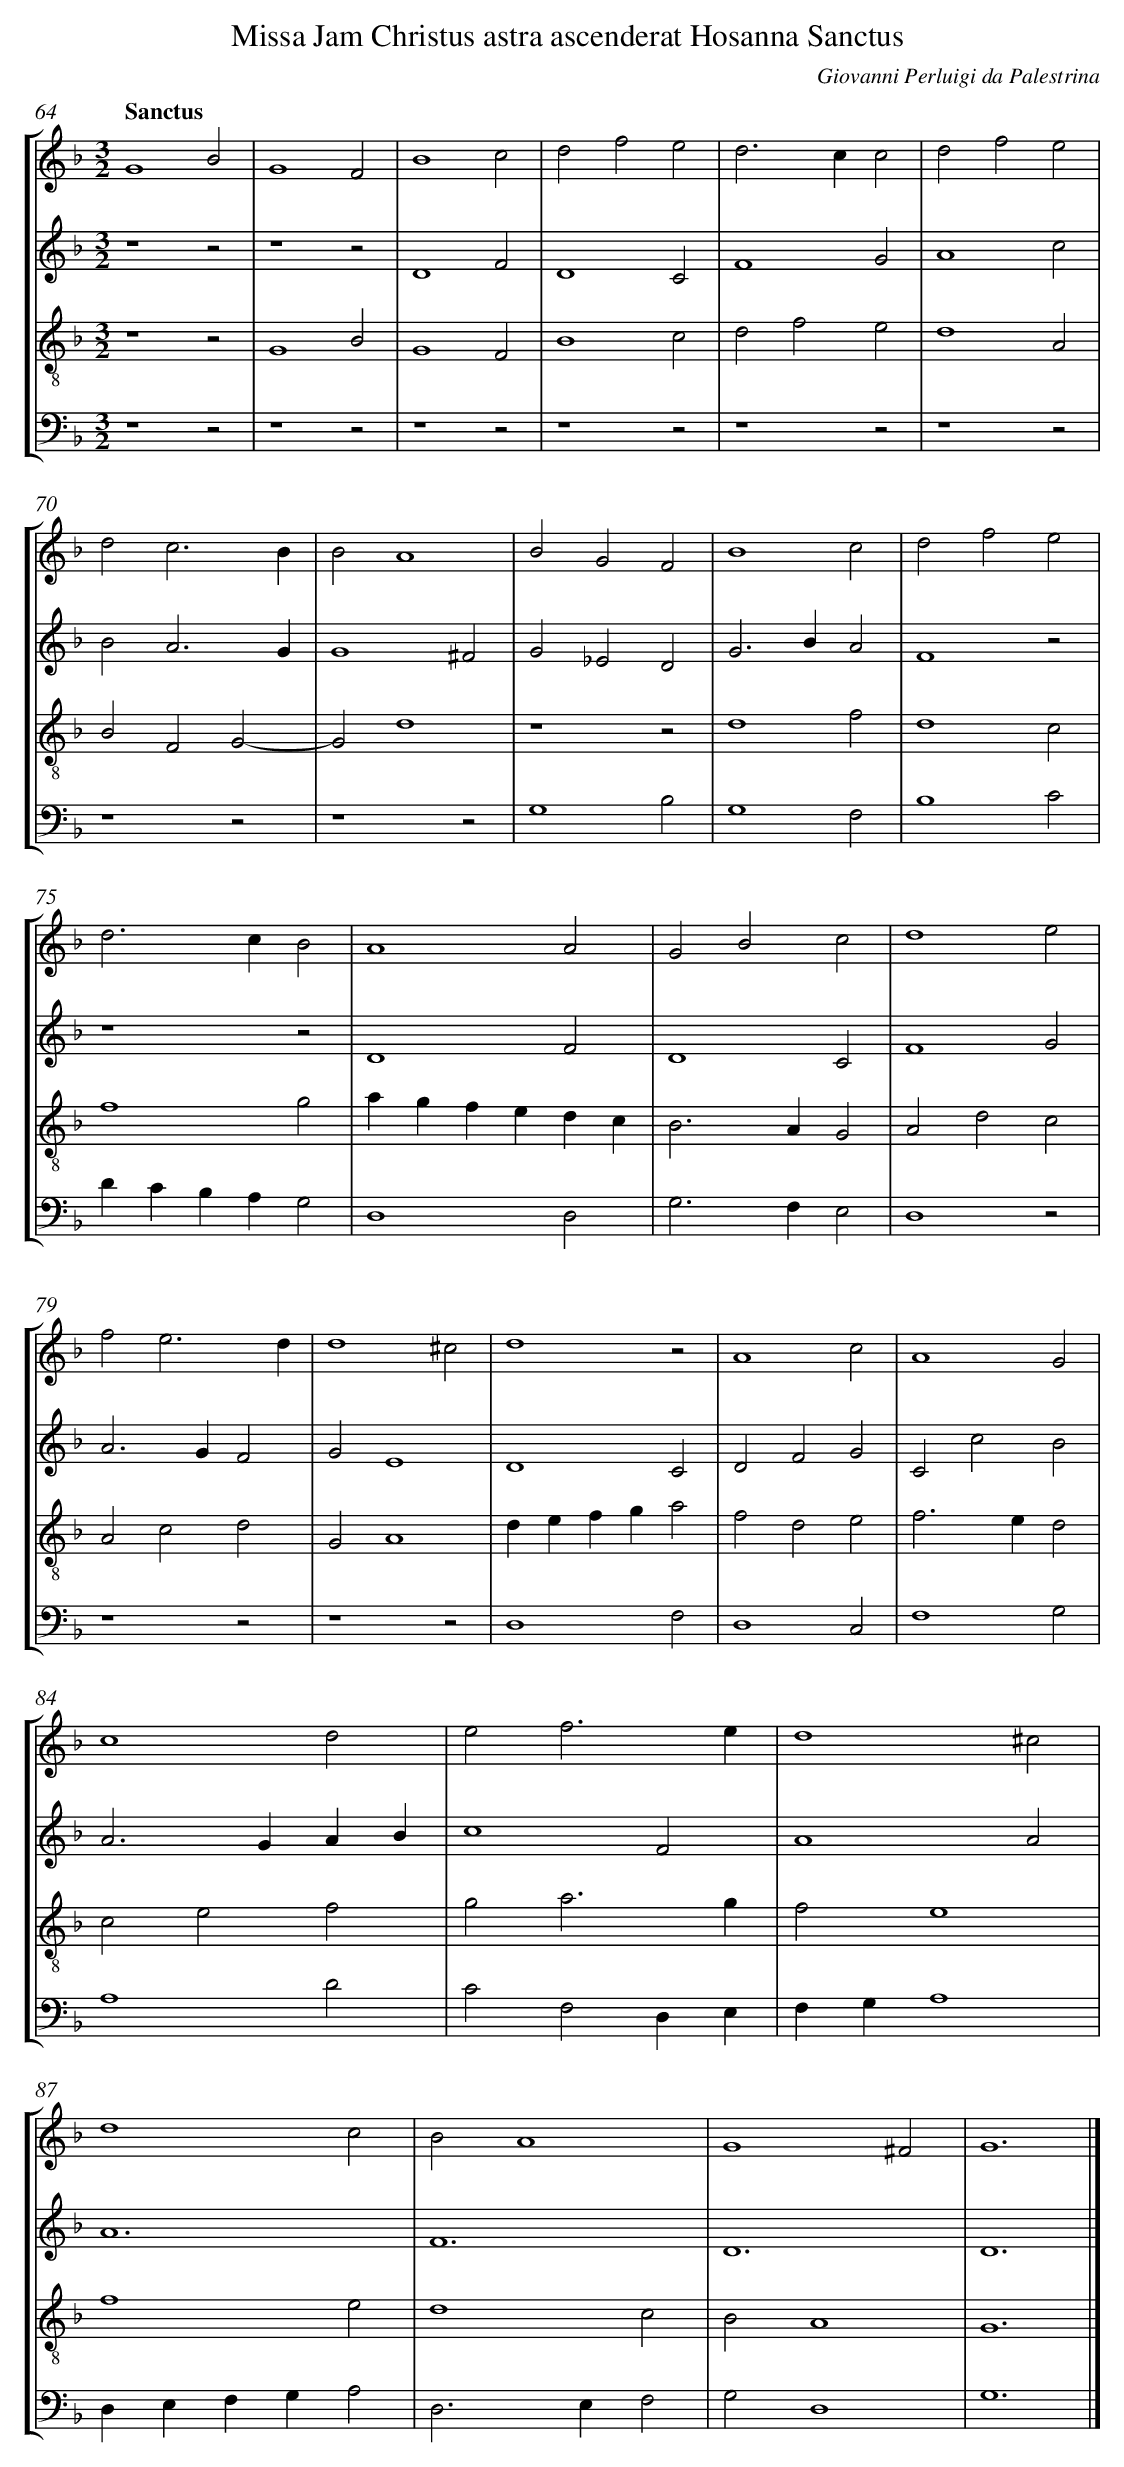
X:1
T: Missa Jam Christus astra ascenderat Hosanna Sanctus
C: Giovanni Perluigi da Palestrina
L: 1/4
M: 3/2
Q: "Sanctus"
%%staves [1 2 3 4]
V: 1 clef=treble
V: 2 clef=treble
V: 3 clef=treble-8
V: 4 clef=bass
K: F
[V:1] G4B2 |
[V:2] z4z2 |
[V:3] z4z2 |
[V:4] z4z2 |
[V:1] G4F2 |
[V:2] z4z2 |
[V:3] G4B2 |
[V:4] z4z2 |
[V:1] B4c2 |
[V:2] D4F2 |
[V:3] G4F2 |
[V:4] z4z2 |
[V:1] d2f2e2 |
[V:2] D4C2 |
[V:3] B4c2 |
[V:4] z4z2 |
[V:1] d2>c2c2 |
[V:2] F4G2 |
[V:3] d2f2e2 |
[V:4] z4z2 |
[V:1] d2f2e2 |
[V:2] A4c2 |
[V:3] d4A2 |
[V:4] z4z2 |
[V:1] d2c3B |
[V:2] B2A3G |
[V:3] B2F2G2- |
[V:4] z4z2 |
[V:1] B2A4 |
[V:2] G4^F2 |
[V:3] G2d4 |
[V:4] z4z2 |
[V:1] B2G2F2 |
[V:2] G2_E2D2 |
[V:3] z4z2 |
[V:4] G,4B,2 |
[V:1] B4c2 |
[V:2] G2>B2A2 |
[V:3] d4f2 |
[V:4] G,4F,2 |
[V:1] d2f2e2 |
[V:2] F4z2 |
[V:3] d4c2 |
[V:4] B,4C2 |
[V:1] d2>c2B2 |
[V:2] z4z2 |
[V:3] f4g2 |
[V:4] DCB,A,G,2 |
[V:1] A4A2 |
[V:2] D4F2 |
[V:3] agfedc |
[V:4] D,4D,2 |
[V:1] G2B2c2 |
[V:2] D4C2 |
[V:3] B2>A2G2 |
[V:4] G,2>F,2E,2 |
[V:1] d4e2 |
[V:2] F4G2 |
[V:3] A2d2c2 |
[V:4] D,4z2 |
[V:1] f2e3d |
[V:2] A2>G2F2 |
[V:3] A2c2d2 |
[V:4] z4z2 |
[V:1] d4^c2 |
[V:2] G2E4 |
[V:3] G2A4 |
[V:4] z4z2 |
[V:1] d4z2 |
[V:2] D4C2 |
[V:3] defga2 |
[V:4] D,4F,2 |
[V:1] A4c2 |
[V:2] D2F2G2 |
[V:3] f2d2e2 |
[V:4] D,4C,2 |
[V:1] A4G2 |
[V:2] C2c2B2 |
[V:3] f2>e2d2 |
[V:4] F,4G,2 |
[V:1] c4d2 |
[V:2] A2>G2AB |
[V:3] c2e2f2 |
[V:4] A,4D2 |
[V:1] e2f3e |
[V:2] c4F2 |
[V:3] g2a3g |
[V:4] C2F,2D,E, |
[V:1] d4^c2 |
[V:2] A4A2 |
[V:3] f2e4 |
[V:4] F,G,A,4 |
[V:1] d4c2 |
[V:2] A6 |
[V:3] f4e2 |
[V:4] D,E,F,G,A,2 |
[V:1] B2A4 |
[V:2] F6 |
[V:3] d4c2 |
[V:4] D,2>E,2F,2 |
[V:1] G4^F2 |
[V:2] D6 |
[V:3] B2A4 |
[V:4] G,2D,4 |
[V:1] G6 |]
[V:2] D6 |]
[V:3] G6 |]
[V:4] G,6 |]
